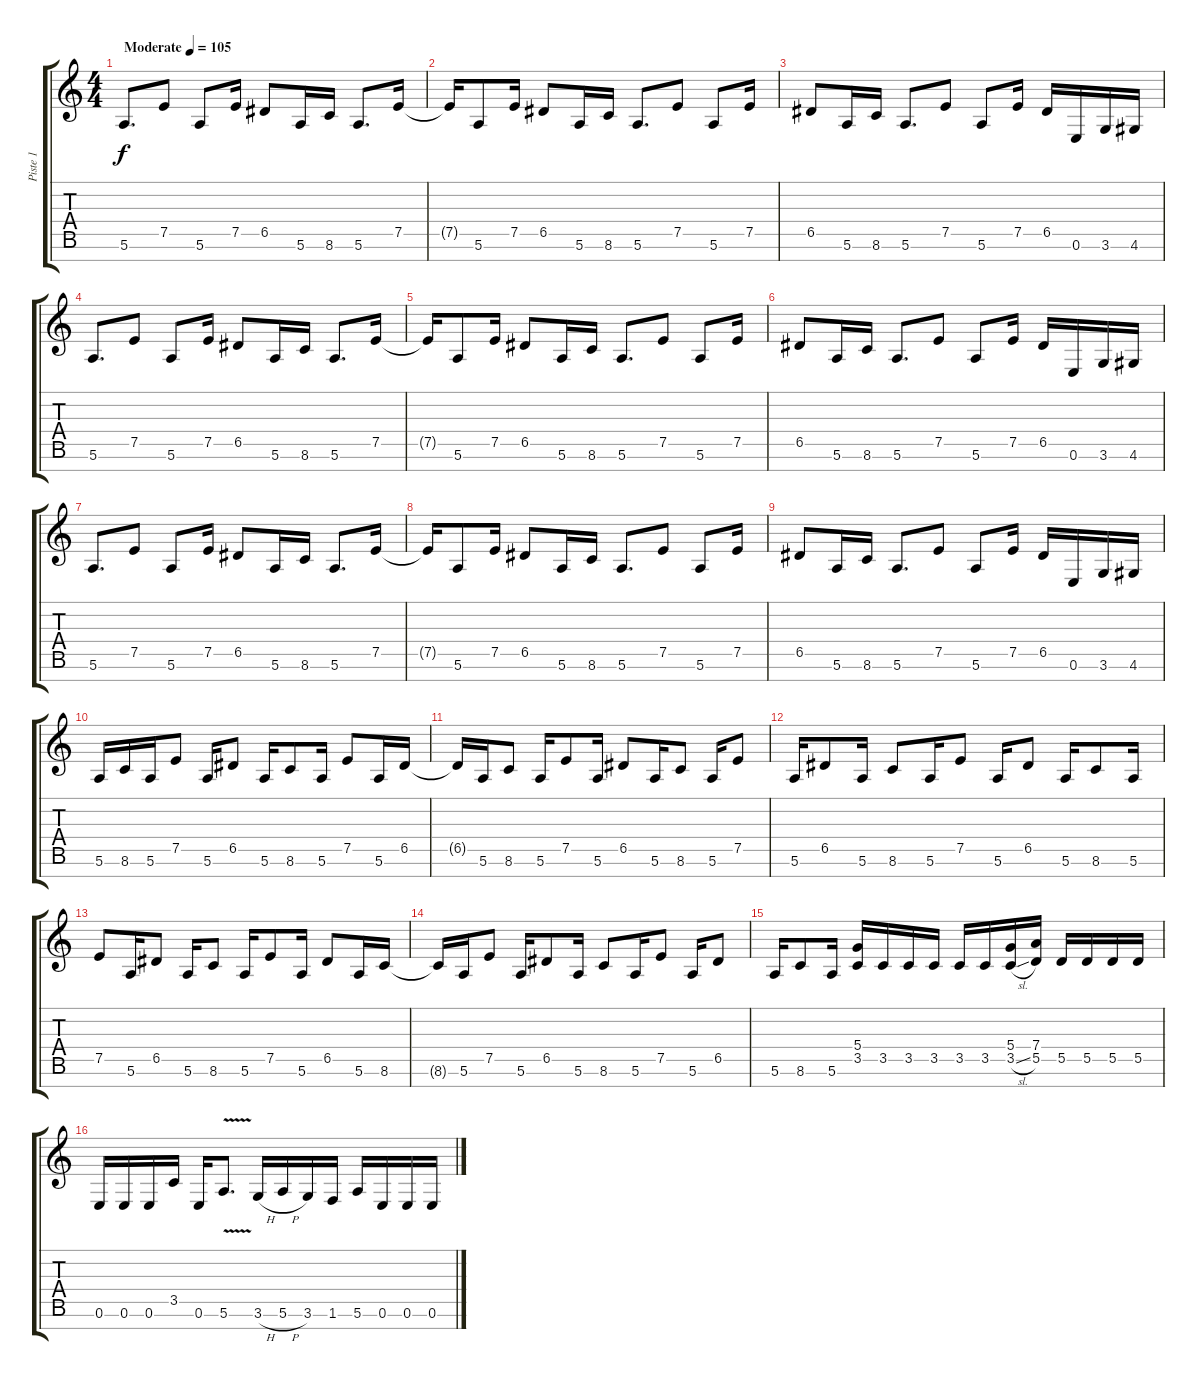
\track ("Piste 1" "Piste 1") {instrument distortionguitar}
\staff {score tabs}
\tuning (E4 B3 G3 D3 A2 E2 B1) {hide}
\ts (4 4)
\tempo (105 "Moderate")
\clef g2
\ks c
5.6.8{d dy f instrument distortionguitar} 7.5.8 5.6.8 7.5.16 6.5.8 5.6.16 8.6.16 5.6.8{d} 7.5.16 |
7.5{t}.16 5.6.8 7.5.16 6.5.8 5.6.16 8.6.16 5.6.8{d} 7.5.8 5.6.8 7.5.16 |
6.5.8 5.6.16 8.6.16 5.6.8{d} 7.5.8 5.6.8 7.5.16 6.5.16 0.6.16 3.6.16 4.6.16 |
5.6.8{d} 7.5.8 5.6.8 7.5.16 6.5.8 5.6.16 8.6.16 5.6.8{d} 7.5.16 |
7.5{t}.16 5.6.8 7.5.16 6.5.8 5.6.16 8.6.16 5.6.8{d} 7.5.8 5.6.8 7.5.16 |
6.5.8 5.6.16 8.6.16 5.6.8{d} 7.5.8 5.6.8 7.5.16 6.5.16 0.6.16 3.6.16 4.6.16 |
5.6.8{d} 7.5.8 5.6.8 7.5.16 6.5.8 5.6.16 8.6.16 5.6.8{d} 7.5.16 |
7.5{t}.16 5.6.8 7.5.16 6.5.8 5.6.16 8.6.16 5.6.8{d} 7.5.8 5.6.8 7.5.16 |
6.5.8 5.6.16 8.6.16 5.6.8{d} 7.5.8 5.6.8 7.5.16 6.5.16 0.6.16 3.6.16 4.6.16 |
5.6.16 8.6.16 5.6.16 7.5.8 5.6.16 6.5.8 5.6.16 8.6.8 5.6.16 7.5.8 5.6.16 6.5.16 |
6.5{t}.16 5.6.16 8.6.8 5.6.16 7.5.8 5.6.16 6.5.8 5.6.16 8.6.8 5.6.16 7.5.8 |
5.6.16 6.5.8 5.6.16 8.6.8 5.6.16 7.5.8 5.6.16 6.5.8 5.6.16 8.6.8 5.6.16 |
7.5.8 5.6.16 6.5.8 5.6.16 8.6.8 5.6.16 7.5.8 5.6.16 6.5.8 5.6.16 8.6.16 |
8.6{t}.16 5.6.16 7.5.8 5.6.16 6.5.8 5.6.16 8.6.8 5.6.16 7.5.8 5.6.16 6.5.8 |
5.6.16 8.6.8 5.6.16 (5.4 3.5).16 3.5.16 3.5.16 3.5.16 3.5.16 3.5.16 (5.4 3.5{sl}).16 (7.4 5.5).16 5.5.16 5.5.16 5.5.16 5.5.16 |
0.6.16 0.6.16 0.6.16 3.5.16 0.6.16 5.6{v}.8{d} 3.6{h}.16 5.6{h}.16 3.6.16 1.6.16 5.6.16 0.6.16 0.6.16 0.6.16
